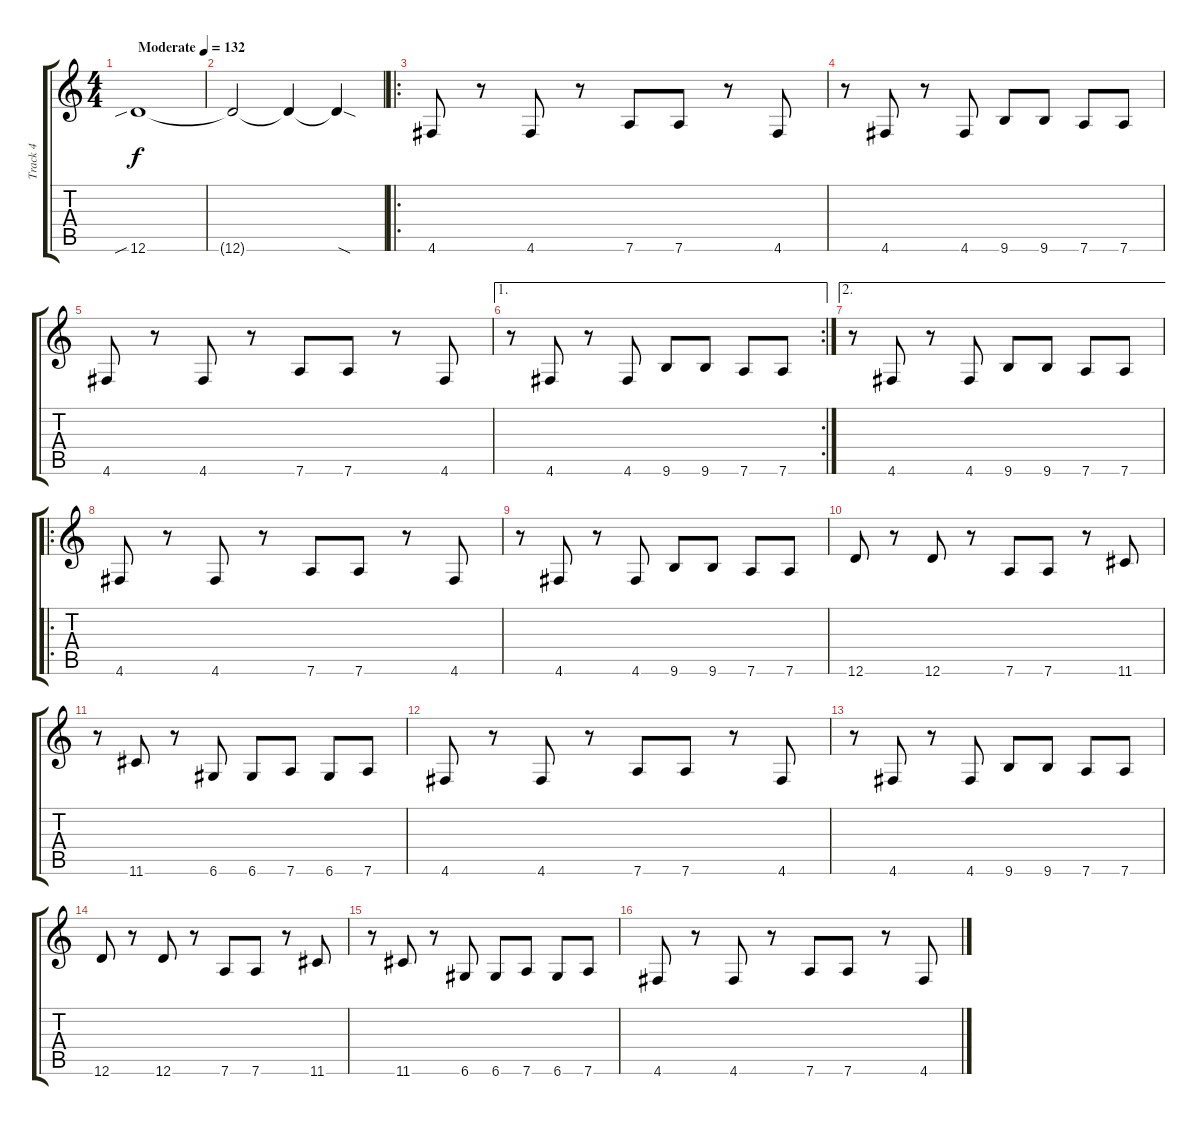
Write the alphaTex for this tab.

\track ("Track 4" "Track 4") {instrument electricbassfinger}
\staff {score tabs}
\tuning (E4 B3 G3 D3 A2 D2) {hide}
\ts (4 4)
\tempo (132 "Moderate")
\clef g2
\ks c
12.6{sib}.1{dy f volume 15 instrument electricbassfinger} |
12.6{t}.2 12.6{t}.4 12.6{sod t}.4 |
\ro
4.6.8 r.8 4.6.8 r.8 7.6.8 7.6.8 r.8 4.6.8 |
r.8 4.6.8 r.8 4.6.8 9.6.8 9.6.8 7.6.8 7.6.8 |
4.6.8 r.8 4.6.8 r.8 7.6.8 7.6.8 r.8 4.6.8 |
\ae 1
\rc 2
r.8 4.6.8 r.8 4.6.8 9.6.8 9.6.8 7.6.8 7.6.8 |
\ae 2
r.8 4.6.8 r.8 4.6.8 9.6.8 9.6.8 7.6.8 7.6.8 |
\ro
4.6.8 r.8 4.6.8 r.8 7.6.8 7.6.8 r.8 4.6.8 |
r.8 4.6.8 r.8 4.6.8 9.6.8 9.6.8 7.6.8 7.6.8 |
12.6.8 r.8 12.6.8 r.8 7.6.8 7.6.8 r.8 11.6.8 |
r.8 11.6.8 r.8 6.6.8 6.6.8 7.6.8 6.6.8 7.6.8 |
4.6.8 r.8 4.6.8 r.8 7.6.8 7.6.8 r.8 4.6.8 |
r.8 4.6.8 r.8 4.6.8 9.6.8 9.6.8 7.6.8 7.6.8 |
12.6.8 r.8 12.6.8 r.8 7.6.8 7.6.8 r.8 11.6.8 |
r.8 11.6.8 r.8 6.6.8 6.6.8 7.6.8 6.6.8 7.6.8 |
4.6.8 r.8 4.6.8 r.8 7.6.8 7.6.8 r.8 4.6.8
